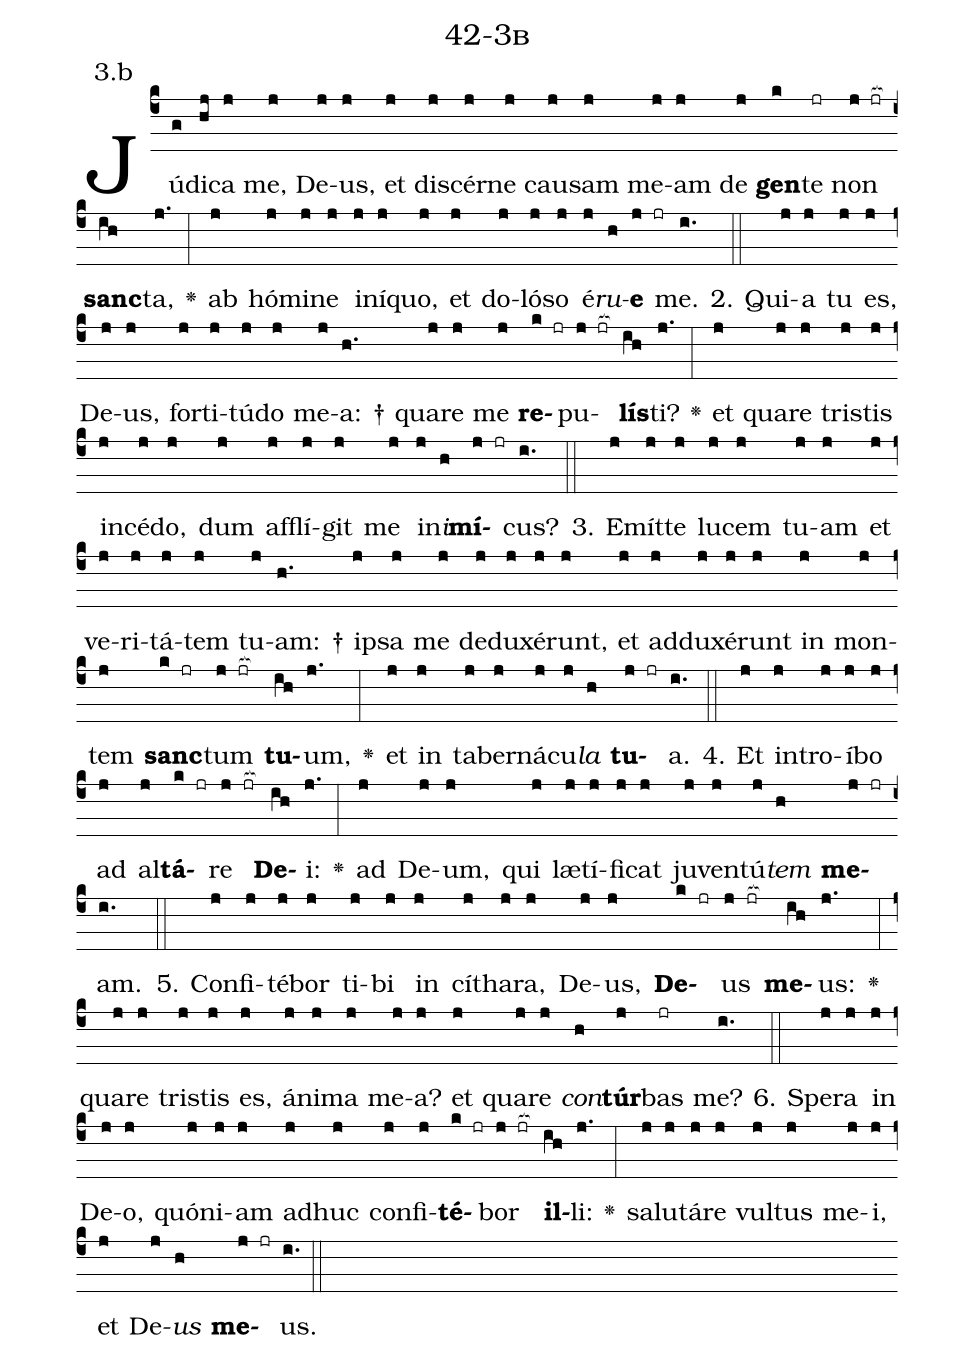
name: 42-3b;
annotation: 3.b;
%%
(c4)Jú(g)di(hj)ca(j) me,(j) De(j)us,(j) et(j) di(j)scér(j)ne(j) cau(j)sam(j) me(j)am(j) de(j) <b>gen</b>(k)te(jr) non(j jr[ocb:1{]) <b>sanc</b>(ih[ocb:0}])ta,(j.) <v>\greheightstar</v>(:) ab(j) hó(j)mi(j)ne(j) in(j)í(j)quo,(j) et(j) do(j)ló(j)so(j) é(j)<i>ru</i>(h)<b>e</b>(j jr) me.(i.) (::)
2. Qui(j)a(j) tu(j) es,(j) De(j)us,(j) for(j)ti(j)tú(j)do(j) me(j)a: †(h.) qua(j)re(j) me(j) <b>re</b>(k jr)pu(j jr[ocb:1{])<b>lís</b>(ih[ocb:0}])ti?(j.) <v>\greheightstar</v>(:) et(j) qua(j)re(j) tris(j)tis(j) in(j)cé(j)do,(j) dum(j) af(j)flí(j)git(j) me(j) in(j)<i>i</i>(h)<b>mí</b>(j jr)cus?(i.) (::)
3. E(j)mít(j)te(j) lu(j)cem(j) tu(j)am(j) et(j) ve(j)ri(j)tá(j)tem(j) tu(j)am: †(h.) ip(j)sa(j) me(j) de(j)du(j)xé(j)runt,(j) et(j) ad(j)du(j)xé(j)runt(j) in(j) mon(j)tem(j) <b>sanc</b>(k jr)tum(j jr[ocb:1{]) <b>tu</b>(ih[ocb:0}])um,(j.) <v>\greheightstar</v>(:) et(j) in(j) ta(j)ber(j)ná(j)cu(j)<i>la</i>(h) <b>tu</b>(j jr)a.(i.) (::)
4. Et(j) in(j)tro(j)í(j)bo(j) ad(j) al(j)<b>tá</b>(k jr)re(j jr[ocb:1{]) <b>De</b>(ih[ocb:0}])i:(j.) <v>\greheightstar</v>(:) ad(j) De(j)um,(j) qui(j) læ(j)tí(j)fi(j)cat(j) ju(j)ven(j)tú(j)<i>tem</i>(h) <b>me</b>(j jr)am.(i.) (::)
5. Con(j)fi(j)té(j)bor(j) ti(j)bi(j) in(j) cí(j)tha(j)ra,(j) De(j)us,(j) <b>De</b>(k jr)us(j jr[ocb:1{]) <b>me</b>(ih[ocb:0}])us:(j.) <v>\greheightstar</v>(:) qua(j)re(j) tris(j)tis(j) es,(j) á(j)ni(j)ma(j) me(j)a?(j) et(j) qua(j)re(j) <i>con</i>(h)<b>túr</b>(j)bas(jr) me?(i.) (::)
6. Spe(j)ra(j) in(j) De(j)o,(j) quón(j)i(j)am(j) ad(j)huc(j) con(j)fi(j)<b>té</b>(k jr)bor(j jr[ocb:1{]) <b>il</b>(ih[ocb:0}])li:(j.) <v>\greheightstar</v>(:) sa(j)lu(j)tá(j)re(j) vul(j)tus(j) me(j)i,(j) et(j) De(j)<i>us</i>(h) <b>me</b>(j jr)us.(i.) (::)
